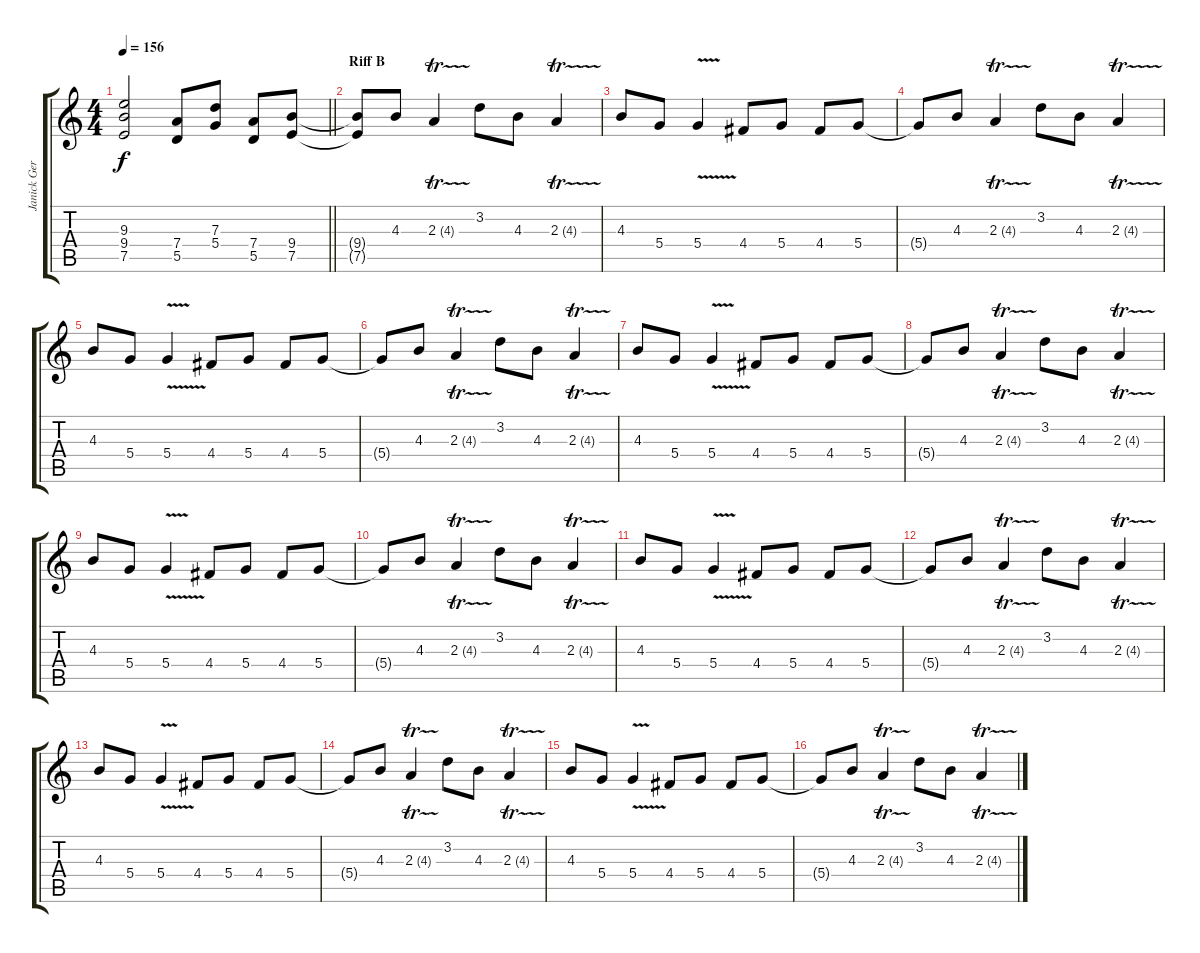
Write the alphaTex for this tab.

\track ("Janick Gers" "Janick Ger") {instrument distortionguitar}
\staff {score tabs}
\tuning (E4 B3 G3 D3 A2 E2) {hide}
\ts (4 4)
\tempo 156
\clef g2
\barLineRight lightlight
\ks c
(9.3{t} 9.4{t} 7.5{t}).2{dy f} (7.4 5.5).8 (7.3 5.4).8 (7.4 5.5).8 (9.4 7.5).8 |
\section ("" "Riff B")
(9.4{t} 7.5{t}).8 4.3.8 2.3{tr (4 32)}.4 3.2.8 4.3.8 2.3{tr (4 32)}.4 |
4.3.8 5.4.8 5.4{v}.4 4.4.8 5.4.8 4.4.8 5.4.8 |
5.4{t}.8 4.3.8 2.3{tr (4 32)}.4 3.2.8 4.3.8 2.3{tr (4 32)}.4 |
4.3.8 5.4.8 5.4{v}.4 4.4.8 5.4.8 4.4.8 5.4.8 |
5.4{t}.8 4.3.8 2.3{tr (4 32)}.4 3.2.8 4.3.8 2.3{tr (4 32)}.4 |
4.3.8 5.4.8 5.4{v}.4 4.4.8 5.4.8 4.4.8 5.4.8 |
5.4{t}.8 4.3.8 2.3{tr (4 32)}.4 3.2.8 4.3.8 2.3{tr (4 32)}.4 |
4.3.8 5.4.8 5.4{v}.4 4.4.8 5.4.8 4.4.8 5.4.8 |
5.4{t}.8 4.3.8 2.3{tr (4 32)}.4 3.2.8 4.3.8 2.3{tr (4 32)}.4 |
4.3.8 5.4.8 5.4{v}.4 4.4.8 5.4.8 4.4.8 5.4.8 |
5.4{t}.8 4.3.8 2.3{tr (4 32)}.4 3.2.8 4.3.8 2.3{tr (4 32)}.4 |
4.3.8 5.4.8 5.4{v}.4 4.4.8 5.4.8 4.4.8 5.4.8 |
5.4{t}.8 4.3.8 2.3{tr (4 32)}.4 3.2.8 4.3.8 2.3{tr (4 32)}.4 |
4.3.8 5.4.8 5.4{v}.4 4.4.8 5.4.8 4.4.8 5.4.8 |
5.4{t}.8 4.3.8 2.3{tr (4 32)}.4 3.2.8 4.3.8 2.3{tr (4 32)}.4
